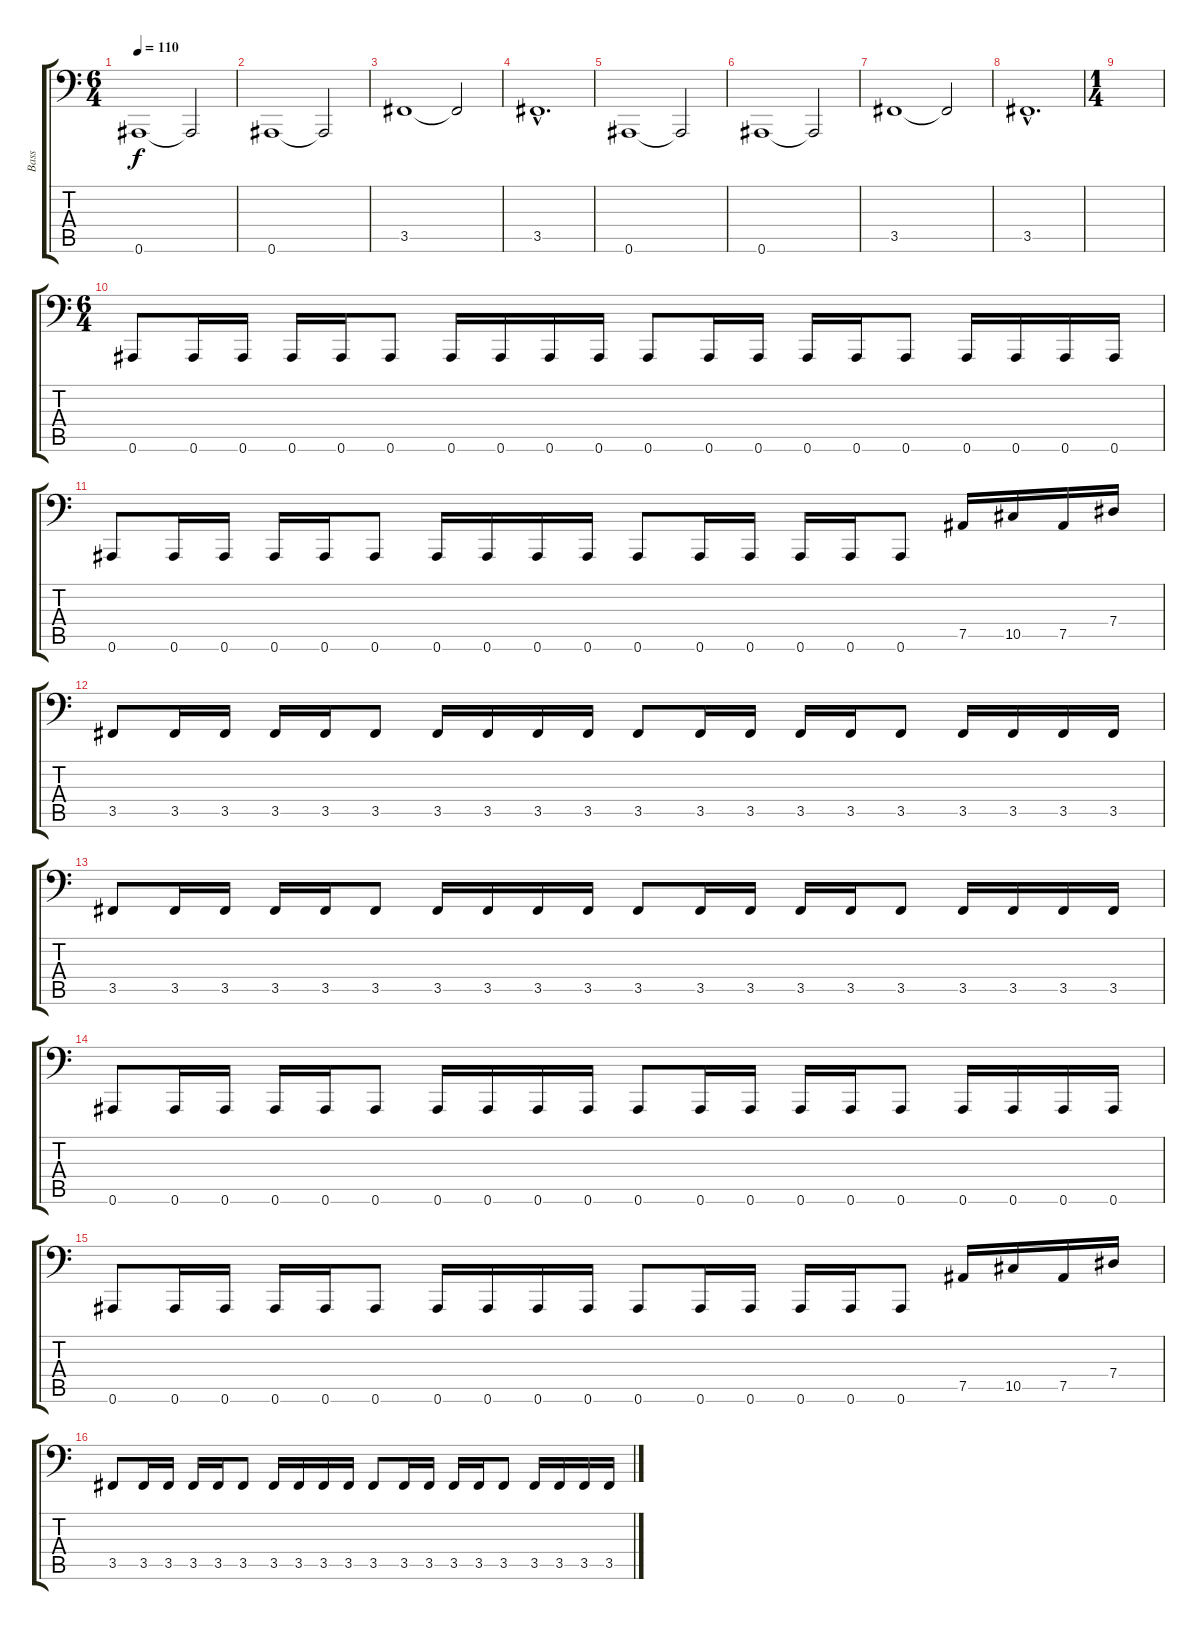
\track ("Bass" "Bass") {instrument electricbassfinger}
\staff {score tabs}
\tuning (Bb2 F2 Db2 Ab1 Eb1 Bb0) {hide}
\ts (6 4)
\tempo 110
\clef f4
\ks c
0.6.1{dy f instrument electricbassfinger} 0.6{t}.2 |
0.6.1 0.6{t}.2 |
3.5.1 3.5{t}.2 |
3.5{hac}.1{d} |
0.6.1 0.6{t}.2 |
0.6.1 0.6{t}.2 |
3.5.1 3.5{t}.2 |
3.5{hac}.1{d} |
\ts (1 4)
|
\ts (6 4)
0.6.8 0.6.16 0.6.16 0.6.16 0.6.16 0.6.8 0.6.16 0.6.16 0.6.16 0.6.16 0.6.8 0.6.16 0.6.16 0.6.16 0.6.16 0.6.8 0.6.16 0.6.16 0.6.16 0.6.16 |
0.6.8 0.6.16 0.6.16 0.6.16 0.6.16 0.6.8 0.6.16 0.6.16 0.6.16 0.6.16 0.6.8 0.6.16 0.6.16 0.6.16 0.6.16 0.6.8 7.5.16 10.5.16 7.5.16 7.4.16 |
3.5.8 3.5.16 3.5.16 3.5.16 3.5.16 3.5.8 3.5.16 3.5.16 3.5.16 3.5.16 3.5.8 3.5.16 3.5.16 3.5.16 3.5.16 3.5.8 3.5.16 3.5.16 3.5.16 3.5.16 |
3.5.8 3.5.16 3.5.16 3.5.16 3.5.16 3.5.8 3.5.16 3.5.16 3.5.16 3.5.16 3.5.8 3.5.16 3.5.16 3.5.16 3.5.16 3.5.8 3.5.16 3.5.16 3.5.16 3.5.16 |
0.6.8 0.6.16 0.6.16 0.6.16 0.6.16 0.6.8 0.6.16 0.6.16 0.6.16 0.6.16 0.6.8 0.6.16 0.6.16 0.6.16 0.6.16 0.6.8 0.6.16 0.6.16 0.6.16 0.6.16 |
0.6.8 0.6.16 0.6.16 0.6.16 0.6.16 0.6.8 0.6.16 0.6.16 0.6.16 0.6.16 0.6.8 0.6.16 0.6.16 0.6.16 0.6.16 0.6.8 7.5.16 10.5.16 7.5.16 7.4.16 |
3.5.8 3.5.16 3.5.16 3.5.16 3.5.16 3.5.8 3.5.16 3.5.16 3.5.16 3.5.16 3.5.8 3.5.16 3.5.16 3.5.16 3.5.16 3.5.8 3.5.16 3.5.16 3.5.16 3.5.16
